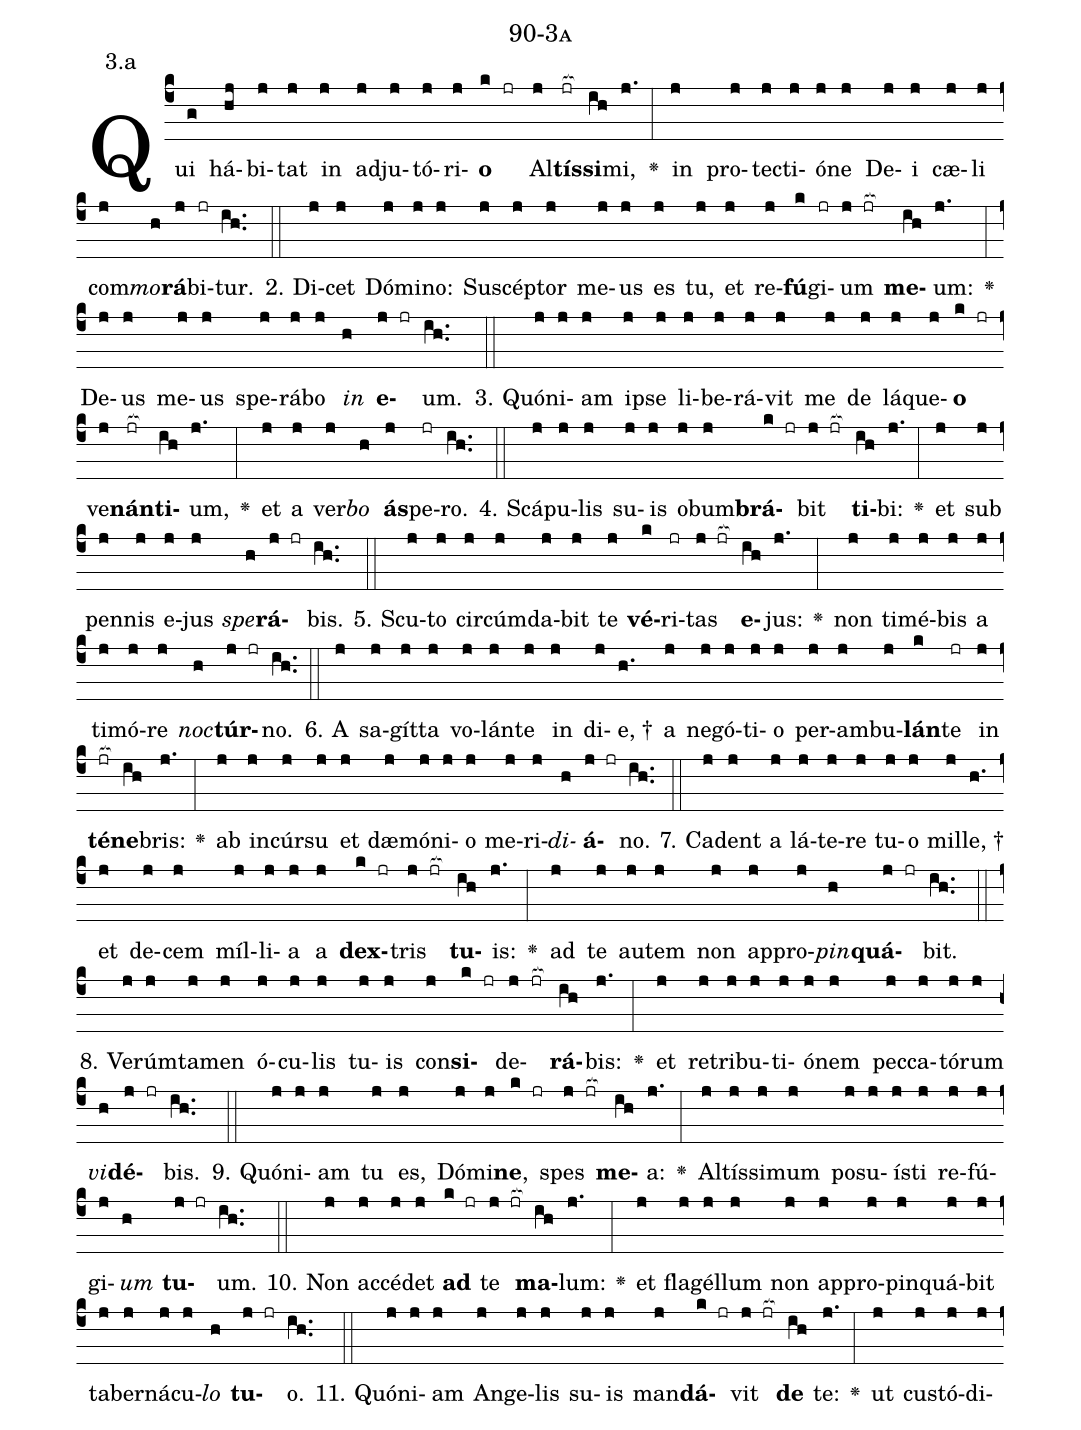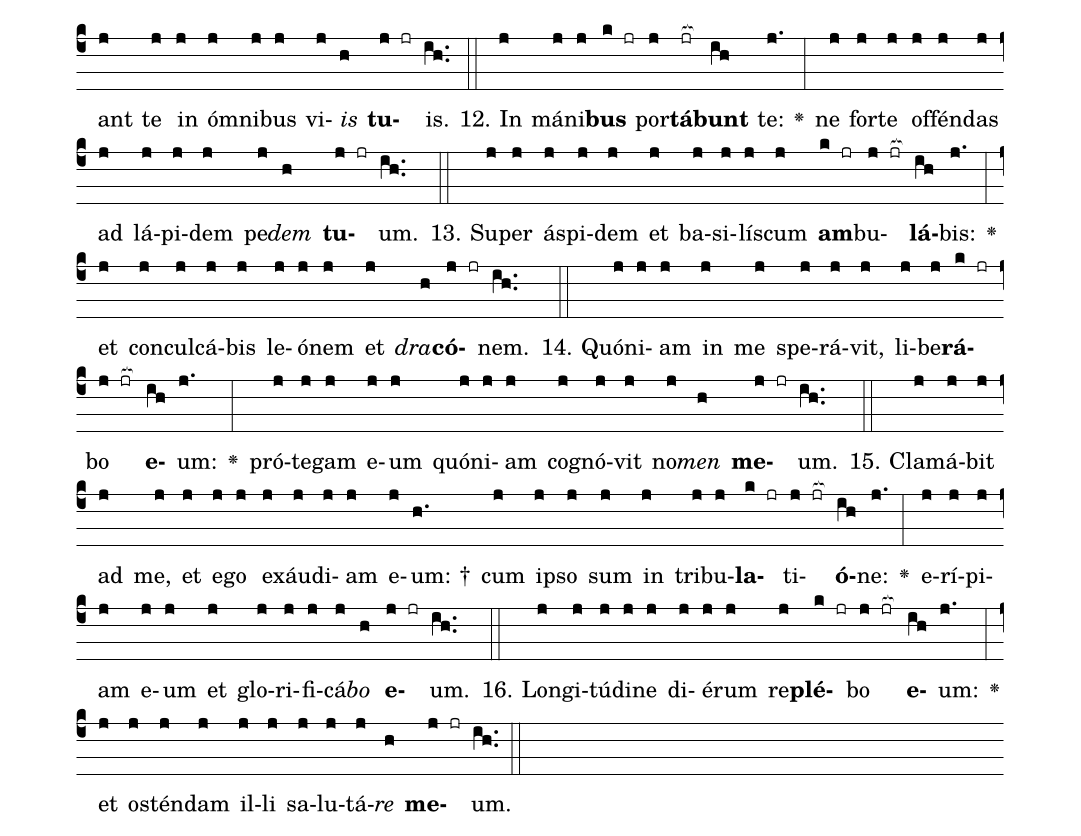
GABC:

name: 90-3a;
annotation: 3.a;
%%
(c4)Qui(g) há(hj)bi(j)tat(j) in(j) ad(j)ju(j)tó(j)ri(j)<b>o</b>(k jr) Al(j)<b>tís</b>(jr[ocb:1{])<b>si</b>(ih[ocb:0}])mi,(j.) <v>\greheightstar</v>(:) in(j) pro(j)tec(j)ti(j)ó(j)ne(j) De(j)i(j) cæ(j)li(j) com(j)<i>mo</i>(h)<b>rá</b>(j)bi(jr)tur.(ih..) (::)
2. Di(j)cet(j) Dó(j)mi(j)no:(j) Su(j)scép(j)tor(j) me(j)us(j) es(j) tu,(j) et(j) re(j)<b>fú</b>(k)gi(jr)um(j jr[ocb:1{]) <b>me</b>(ih[ocb:0}])um:(j.) <v>\greheightstar</v>(:) De(j)us(j) me(j)us(j) spe(j)rá(j)bo(j) <i>in</i>(h) <b>e</b>(j jr)um.(ih..) (::)
3. Quón(j)i(j)am(j) ip(j)se(j) li(j)be(j)rá(j)vit(j) me(j) de(j) lá(j)que(j)<b>o</b>(k jr) ve(j)<b>nán</b>(jr[ocb:1{])<b>ti</b>(ih[ocb:0}])um,(j.) <v>\greheightstar</v>(:) et(j) a(j) ver(j)<i>bo</i>(h) <b>ás</b>(j)pe(jr)ro.(ih..) (::)
4. Scá(j)pu(j)lis(j) su(j)is(j) ob(j)um(j)<b>brá</b>(k jr)bit(j jr[ocb:1{]) <b>ti</b>(ih[ocb:0}])bi:(j.) <v>\greheightstar</v>(:) et(j) sub(j) pen(j)nis(j) e(j)jus(j) <i>spe</i>(h)<b>rá</b>(j jr)bis.(ih..) (::)
5. Scu(j)to(j) cir(j)cúm(j)da(j)bit(j) te(j) <b>vé</b>(k)ri(jr)tas(j jr[ocb:1{]) <b>e</b>(ih[ocb:0}])jus:(j.) <v>\greheightstar</v>(:) non(j) ti(j)mé(j)bis(j) a(j) ti(j)mó(j)re(j) <i>noc</i>(h)<b>túr</b>(j jr)no.(ih..) (::)
6. A(j) sa(j)gít(j)ta(j) vo(j)lán(j)te(j) in(j) di(j)e, †(h.) a(j) neg(j)ó(j)ti(j)o(j) per(j)am(j)bu(j)<b>lán</b>(k)te(jr) in(j) <b>té</b>(jr[ocb:1{])<b>ne</b>(ih[ocb:0}])bris:(j.) <v>\greheightstar</v>(:) ab(j) in(j)cúr(j)su(j) et(j) dæ(j)mó(j)ni(j)o(j) me(j)ri(j)<i>di</i>(h)<b>á</b>(j jr)no.(ih..) (::)
7. Ca(j)dent(j) a(j) lá(j)te(j)re(j) tu(j)o(j) mil(j)le, †(h.) et(j) de(j)cem(j) míl(j)li(j)a(j) a(j) <b>dex</b>(k jr)tris(j jr[ocb:1{]) <b>tu</b>(ih[ocb:0}])is:(j.) <v>\greheightstar</v>(:) ad(j) te(j) au(j)tem(j) non(j) ap(j)pro(j)<i>pin</i>(h)<b>quá</b>(j jr)bit.(ih..) (::)
8. Ve(j)rúm(j)ta(j)men(j) ó(j)cu(j)lis(j) tu(j)is(j) con(j)<b>si</b>(k jr)de(j jr[ocb:1{])<b>rá</b>(ih[ocb:0}])bis:(j.) <v>\greheightstar</v>(:) et(j) re(j)tri(j)bu(j)ti(j)ó(j)nem(j) pec(j)ca(j)tó(j)rum(j) <i>vi</i>(h)<b>dé</b>(j jr)bis.(ih..) (::)
9. Quón(j)i(j)am(j) tu(j) es,(j) Dó(j)mi(j)<b>ne</b>,(k jr) spes(j jr[ocb:1{]) <b>me</b>(ih[ocb:0}])a:(j.) <v>\greheightstar</v>(:) Al(j)tís(j)si(j)mum(j) po(j)su(j)ís(j)ti(j) re(j)fú(j)gi(j)<i>um</i>(h) <b>tu</b>(j jr)um.(ih..) (::)
10. Non(j) ac(j)cé(j)det(j) <b>ad</b>(k jr) te(j jr[ocb:1{]) <b>ma</b>(ih[ocb:0}])lum:(j.) <v>\greheightstar</v>(:) et(j) fla(j)gél(j)lum(j) non(j) ap(j)pro(j)pin(j)quá(j)bit(j) ta(j)ber(j)ná(j)cu(j)<i>lo</i>(h) <b>tu</b>(j jr)o.(ih..) (::)
11. Quón(j)i(j)am(j) An(j)ge(j)lis(j) su(j)is(j) man(j)<b>dá</b>(k jr)vit(j jr[ocb:1{]) <b>de</b>(ih[ocb:0}]) te:(j.) <v>\greheightstar</v>(:) ut(j) cus(j)tó(j)di(j)ant(j) te(j) in(j) óm(j)ni(j)bus(j) vi(j)<i>is</i>(h) <b>tu</b>(j jr)is.(ih..) (::)
12. In(j) má(j)ni(j)<b>bus</b>(k jr) por(j)<b>tá</b>(jr[ocb:1{])<b>bunt</b>(ih[ocb:0}]) te:(j.) <v>\greheightstar</v>(:) ne(j) for(j)te(j) of(j)fén(j)das(j) ad(j) lá(j)pi(j)dem(j) pe(j)<i>dem</i>(h) <b>tu</b>(j jr)um.(ih..) (::)
13. Su(j)per(j) ás(j)pi(j)dem(j) et(j) ba(j)si(j)lís(j)cum(j) <b>am</b>(k jr)bu(j jr[ocb:1{])<b>lá</b>(ih[ocb:0}])bis:(j.) <v>\greheightstar</v>(:) et(j) con(j)cul(j)cá(j)bis(j) le(j)ó(j)nem(j) et(j) <i>dra</i>(h)<b>có</b>(j jr)nem.(ih..) (::)
14. Quón(j)i(j)am(j) in(j) me(j) spe(j)rá(j)vit,(j) li(j)be(j)<b>rá</b>(k jr)bo(j jr[ocb:1{]) <b>e</b>(ih[ocb:0}])um:(j.) <v>\greheightstar</v>(:) pró(j)te(j)gam(j) e(j)um(j) quón(j)i(j)am(j) co(j)gnó(j)vit(j) no(j)<i>men</i>(h) <b>me</b>(j jr)um.(ih..) (::)
15. Cla(j)má(j)bit(j) ad(j) me,(j) et(j) e(j)go(j) ex(j)áu(j)di(j)am(j) e(j)um: †(h.) cum(j) ip(j)so(j) sum(j) in(j) tri(j)bu(j)<b>la</b>(k jr)ti(j jr[ocb:1{])<b>ó</b>(ih[ocb:0}])ne:(j.) <v>\greheightstar</v>(:) e(j)rí(j)pi(j)am(j) e(j)um(j) et(j) glo(j)ri(j)fi(j)cá(j)<i>bo</i>(h) <b>e</b>(j jr)um.(ih..) (::)
16. Lon(j)gi(j)tú(j)di(j)ne(j) di(j)é(j)rum(j) re(j)<b>plé</b>(k jr)bo(j jr[ocb:1{]) <b>e</b>(ih[ocb:0}])um:(j.) <v>\greheightstar</v>(:) et(j) os(j)tén(j)dam(j) il(j)li(j) sa(j)lu(j)tá(j)<i>re</i>(h) <b>me</b>(j jr)um.(ih..) (::)
